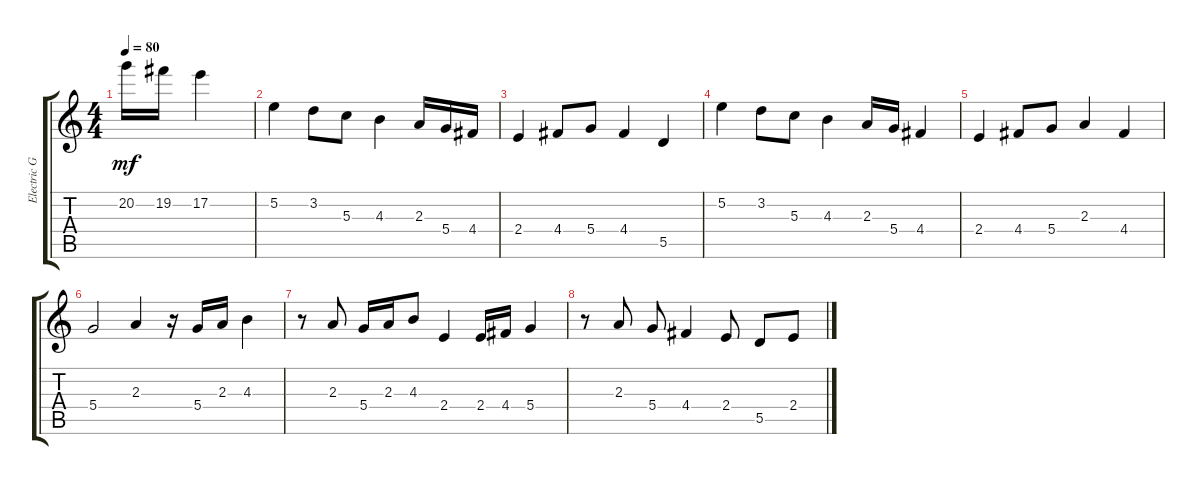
\track ("Electric Guitar 1" "Electric G") {instrument distortionguitar}
\staff {score tabs}
\tuning (E4 B3 G3 D3 A2 E2) {hide}
\ts (4 4)
\tempo 80
\clef g2
\ks c
20.2.16{dy mf} 19.2.16 17.2.4 |
5.2.4 3.2.8 5.3.8 4.3.4 2.3.16 5.4.16 4.4.16 |
2.4.4 4.4.8 5.4.8 4.4.4 5.5.4 |
5.2.4 3.2.8 5.3.8 4.3.4 2.3.16 5.4.16 4.4.4 |
2.4.4 4.4.8 5.4.8 2.3.4 4.4.4 |
5.4.2 2.3.4 r.16 5.4.16 2.3.16 4.3.4 |
r.8 2.3.8 5.4.16 2.3.16 4.3.8 2.4.4 2.4.16 4.4.16 5.4.4 |
r.8 2.3.8 5.4.8 4.4.4 2.4.8 5.5.8 2.4.8
